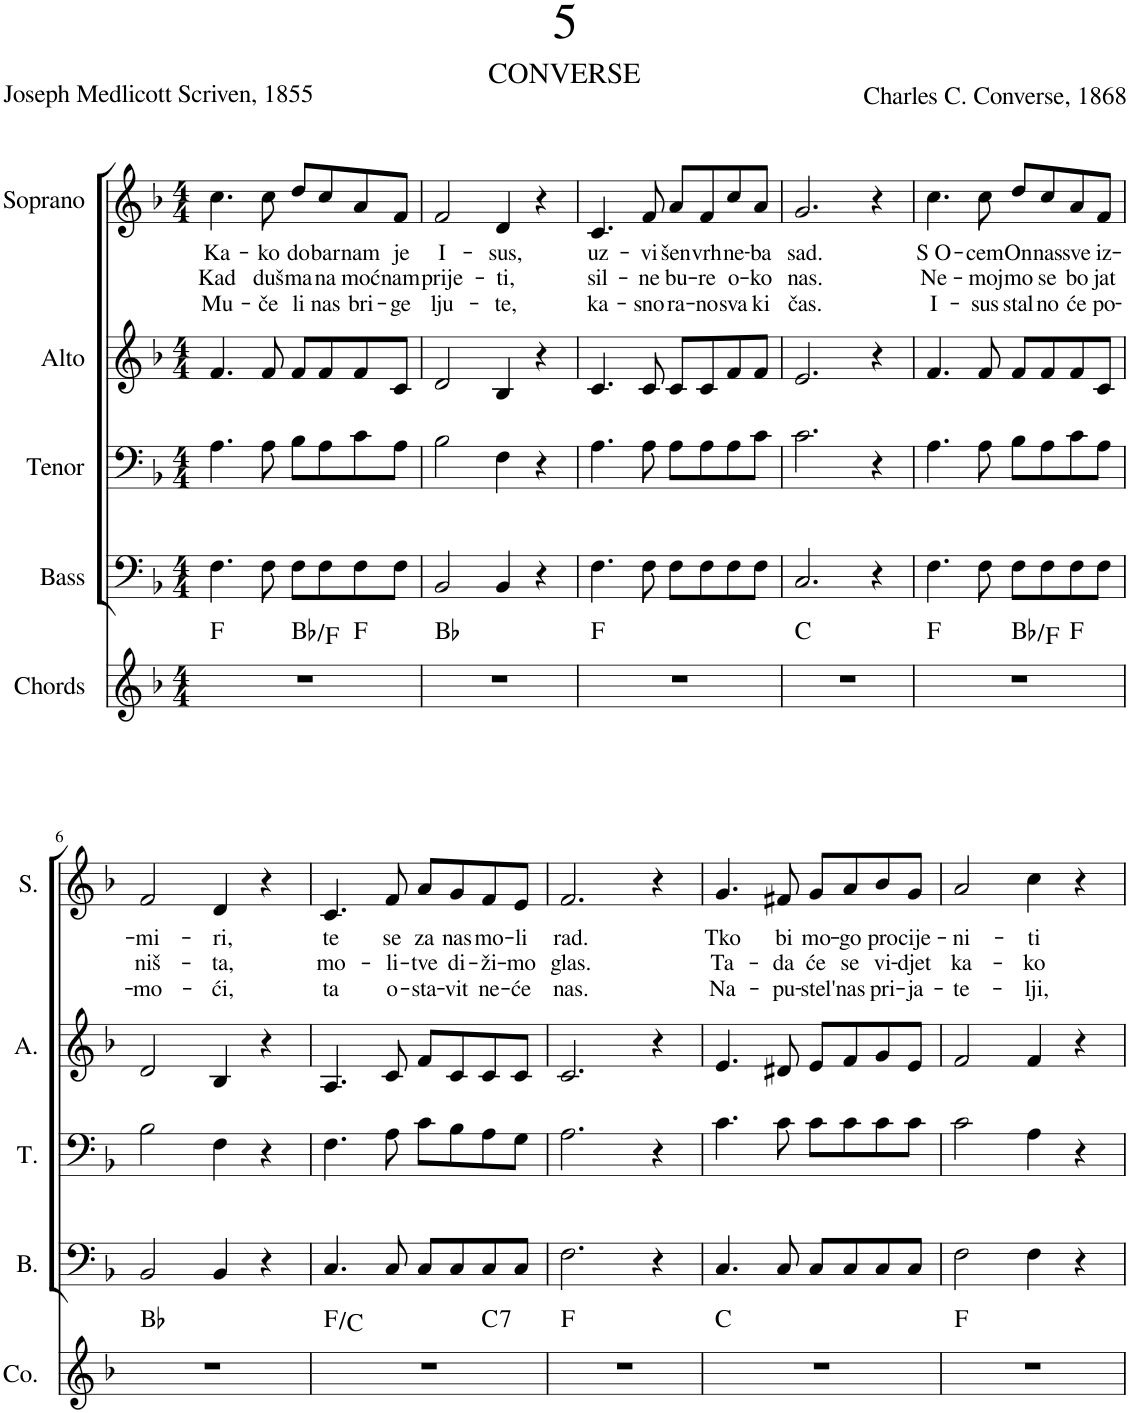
**kern	**harte	**kern	**kern	**kern	**kern	**text	**text	**text
*part5	*part5	*part4	*part3	*part2	*part1	*part1	*part1	*part1
*staff5	*	*staff4	*staff3	*staff2	*staff1	*staff1	*staff1	*staff1
*I"Chords	*	*I"Bass	*I"Tenor	*I"Alto	*I"Soprano	*	*	*
*I'Co.	*	*I'B.	*I'T.	*I'A.	*I'S.	*	*	*
*clefG2	*	*clefF4	*clefF4	*clefG2	*clefG2	*	*	*
*k[b-]	*	*k[b-]	*k[b-]	*k[b-]	*k[b-]	*	*	*
*M4/4	*	*M4/4	*M4/4	*M4/4	*M4/4	*	*	*
=1	=1	=1	=1	=1	=1	=1	=1	=1
!	!	!	!	!	!	!LO:LY:b	!LO:LY:b	!LO:LY:b
*^	*	*	*	*	*	*	*	*
*	*^	*	*	*	*	*	*	*	*
1r	2ryy	2.ryy	F:maj	4.F\	4.A\	4.f/	4.cc\	Ka-	Kad	Mu-
!	!	!	!	!	!	!	!	!LO:LY:b	!LO:LY:b	!LO:LY:b
.	.	.	.	8F\	8A\	8f/	8cc\	-ko	duš-	-če
!	!	!	!	!	!	!	!	!LO:LY:b	!LO:LY:b	!LO:LY:b
.	2ryy	.	Bb:maj/5	8F\L	8B-\L	8f/L	8dd/L	do-	-ma-	li
!	!	!	!	!	!	!	!	!LO:LY:b	!LO:LY:b	!LO:LY:b
.	.	.	.	8F\	8A\	8f/	8cc/	-bar	-na	nas
!	!	!	!	!	!	!	!	!LO:LY:b	!LO:LY:b	!LO:LY:b
.	.	4ryy	F:maj	8F\	8c\	8f/	8a/	nam	moć	bri-
!	!	!	!	!	!	!	!	!LO:LY:b	!LO:LY:b	!LO:LY:b
.	.	.	.	8F\J	8A\J	8c/J	8f/J	je	nam	-ge
=2	=2	=2	=2	=2	=2	=2	=2	=2	=2	=2
!	!	!	!	!	!	!	!	!LO:LY:b	!LO:LY:b	!LO:LY:b
*v	*v	*v	*	*	*	*	*	*	*	*
1r	Bb:maj	2BB-/	2B-\	2d/	2f/	I-	prije-	lju-
!	!	!	!	!	!	!LO:LY:b	!LO:LY:b	!LO:LY:b
.	.	4BB-/	4F\	4B-/	4d/	-sus,	-ti,	-te,
.	.	4r	4r	4r	4r	.	.	.
=3	=3	=3	=3	=3	=3	=3	=3	=3
!	!	!	!	!	!	!LO:LY:b	!LO:LY:b	!LO:LY:b
1r	F:maj	4.F\	4.A\	4.c/	4.c/	uz-	sil-	ka-
!	!	!	!	!	!	!LO:LY:b	!LO:LY:b	!LO:LY:b
.	.	8F\	8A\	8c/	8f/	-vi-	-ne	-sno
!	!	!	!	!	!	!LO:LY:b	!LO:LY:b	!LO:LY:b
.	.	8F\L	8A\L	8c/L	8a/L	-šen	bu-	ra-
!	!	!	!	!	!	!LO:LY:b	!LO:LY:b	!LO:LY:b
.	.	8F\	8A\	8c/	8f/	vrh	-re	-no
!	!	!	!	!	!	!LO:LY:b	!LO:LY:b	!LO:LY:b
.	.	8F\	8A\	8f/	8cc/	ne-	o-	sva-
!	!	!	!	!	!	!LO:LY:b	!LO:LY:b	!LO:LY:b
.	.	8F\J	8c\J	8f/J	8a/J	-ba	-ko	-ki
=4	=4	=4	=4	=4	=4	=4	=4	=4
!	!	!	!	!	!	!LO:LY:b	!LO:LY:b	!LO:LY:b
1r	C:maj	2.C/	2.c\	2.e/	2.g/	sad.	nas.	čas.
.	.	4r	4r	4r	4r	.	.	.
=5	=5	=5	=5	=5	=5	=5	=5	=5
!	!	!	!	!	!	!LO:LY:b	!LO:LY:b	!LO:LY:b
*^	*	*	*	*	*	*	*	*
*	*^	*	*	*	*	*	*	*	*
1r	2ryy	2.ryy	F:maj	4.F\	4.A\	4.f/	4.cc\	S O-	Ne-	I-
!	!	!	!	!	!	!	!	!LO:LY:b	!LO:LY:b	!LO:LY:b
.	.	.	.	8F\	8A\	8f/	8cc\	-cem	-moj-	-sus
!	!	!	!	!	!	!	!	!LO:LY:b	!LO:LY:b	!LO:LY:b
.	2ryy	.	Bb:maj/5	8F\L	8B-\L	8f/L	8dd/L	On	-mo	stal-
!	!	!	!	!	!	!	!	!LO:LY:b	!LO:LY:b	!LO:LY:b
.	.	.	.	8F\	8A\	8f/	8cc/	nas	se	-no
!	!	!	!	!	!	!	!	!LO:LY:b	!LO:LY:b	!LO:LY:b
.	.	4ryy	F:maj	8F\	8c\	8f/	8a/	sve	bo-	će
!	!	!	!	!	!	!	!	!LO:LY:b	!LO:LY:b	!LO:LY:b
.	.	.	.	8F\J	8A\J	8c/J	8f/J	iz-	-jat	po-
!!LO:LB:g=z
=6	=6	=6	=6	=6	=6	=6	=6	=6	=6	=6
!	!	!	!	!	!	!	!	!LO:LY:b	!LO:LY:b	!LO:LY:b
*v	*v	*v	*	*	*	*	*	*	*	*
1r	Bb:maj	2BB-/	2B-\	2d/	2f/	-mi-	niš-	-mo-
!	!	!	!	!	!	!LO:LY:b	!LO:LY:b	!LO:LY:b
.	.	4BB-/	4F\	4B-/	4d/	-ri,	-ta,	-ći,
.	.	4r	4r	4r	4r	.	.	.
=7	=7	=7	=7	=7	=7	=7	=7	=7
!	!	!	!	!	!	!LO:LY:b	!LO:LY:b	!LO:LY:b
*^	*	*	*	*	*	*	*	*
1r	2.ryy	F:maj/5	4.C/	4.F\	4.A/	4.c/	te	mo-	ta
!	!	!	!	!	!	!	!LO:LY:b	!LO:LY:b	!LO:LY:b
.	.	.	8C/	8A\	8c/	8f/	se	-li-	o-
!	!	!	!	!	!	!	!LO:LY:b	!LO:LY:b	!LO:LY:b
.	.	.	8C/L	8c\L	8f/L	8a/L	za	-tve	-sta-
!	!	!	!	!	!	!	!LO:LY:b	!LO:LY:b	!LO:LY:b
.	.	.	8C/	8B-\	8c/	8g/	nas	di-	-vit
!	!	!LO:H:kt=7	!	!	!	!	!LO:LY:b	!LO:LY:b	!LO:LY:b
.	4ryy	C:7	8C/	8A\	8c/	8f/	mo-	-ži-	ne-
!	!	!	!	!	!	!	!LO:LY:b	!LO:LY:b	!LO:LY:b
.	.	.	8C/J	8G\J	8c/J	8e/J	-li	-mo	-će
=8	=8	=8	=8	=8	=8	=8	=8	=8	=8
!	!	!	!	!	!	!	!LO:LY:b	!LO:LY:b	!LO:LY:b
*v	*v	*	*	*	*	*	*	*	*
1r	F:maj	2.F\	2.A\	2.c/	2.f/	rad.	glas.	nas.
.	.	4r	4r	4r	4r	.	.	.
=9	=9	=9	=9	=9	=9	=9	=9	=9
!	!	!	!	!	!	!LO:LY:b	!LO:LY:b	!LO:LY:b
1r	C:maj	4.C/	4.c\	4.e/	4.g/	Tko	Ta-	Na-
!	!	!	!	!	!	!LO:LY:b	!LO:LY:b	!LO:LY:b
.	.	8C/	8c\	8d#X/	8f#X/	bi	-da	-pu-
!	!	!	!	!	!	!LO:LY:b	!LO:LY:b	!LO:LY:b
.	.	8C/L	8c\L	8e/L	8g/L	mo-	će	-stel'
!	!	!	!	!	!	!LO:LY:b	!LO:LY:b	!LO:LY:b
.	.	8C/	8c\	8f/	8a/	-go	se	nas
!	!	!	!	!	!	!LO:LY:b	!LO:LY:b	!LO:LY:b
.	.	8C/	8c\	8g/	8b-/	pro-	vi-	pri-
!	!	!	!	!	!	!LO:LY:b	!LO:LY:b	!LO:LY:b
.	.	8C/J	8c\J	8e/J	8g/J	-cije-	-djet	-ja-
=10	=10	=10	=10	=10	=10	=10	=10	=10
!	!	!	!	!	!	!LO:LY:b	!LO:LY:b	!LO:LY:b
1r	F:maj	2F\	2c\	2f/	2a/	-ni-	ka-	-te-
!	!	!	!	!	!	!LO:LY:b	!LO:LY:b	!LO:LY:b
.	.	4F\	4A\	4f/	4cc\	-ti	-ko	-lji,
.	.	4r	4r	4r	4r	.	.	.
=	=	=	=	=	=	=	=	=
*-	*-	*-	*-	*-	*-	*-	*-	*-
